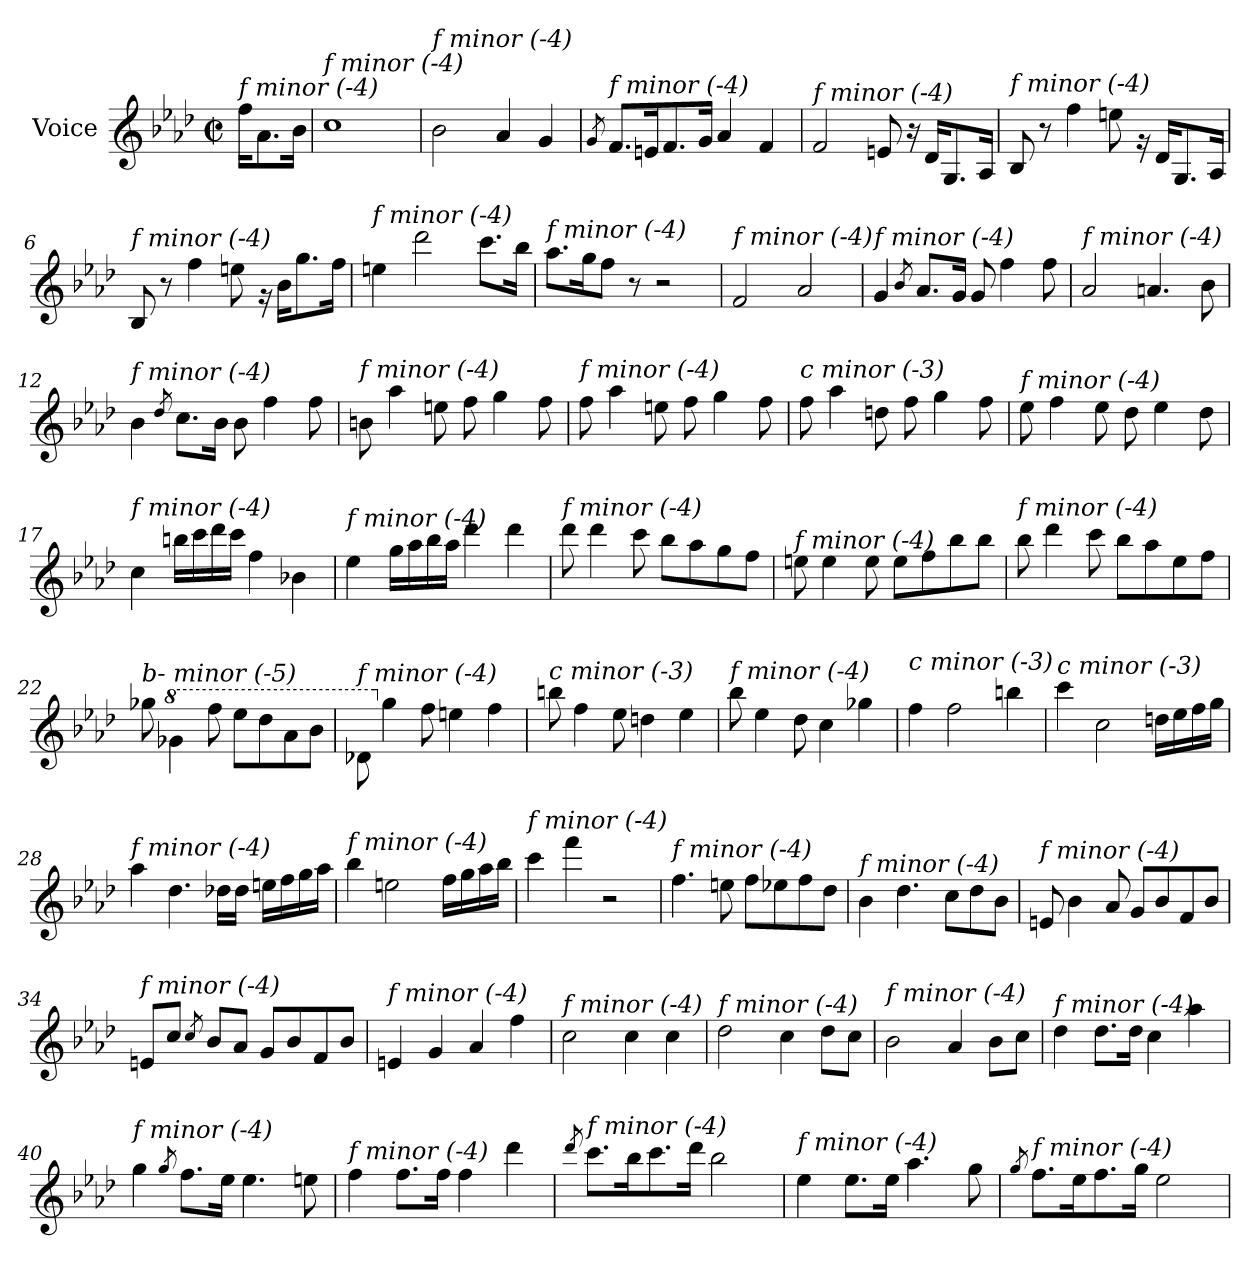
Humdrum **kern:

**kern
*part1
*staff1
*I"Voice
*I'V
*clefG2
*k[b-e-a-d-]
*M2/2
*met(c|)
=
!LO:TX:i:t=f minor (-4)
16ff\KL
8.a-\
16b-\Jk
=1
!LO:TX:i:t=f minor (-4)
1cc
=2
!LO:TX:i:t=f minor (-4)
2b-\
4a-/
4g/
=3
8qg/
!LO:TX:i:t=f minor (-4)
8.f/L
16en/K
8.f/
16g/Jk
4a-/
4f/
=4
!LO:TX:i:t=f minor (-4)
2f/
8en/
16r
16d-/KL
8.G/
16A-/Jk
!!LO:LB:g=z
=5
!LO:TX:i:t=f minor (-4)
8B-/
8r
4ff\
8een\
16rg
16d-/KL
8.G/
16A-/Jk
=6
!LO:TX:i:t=f minor (-4)
8B-/
8r
4ff\
8een\
16rg
16b-\KL
8.gg\
16ff\Jk
=7
!LO:TX:i:t=f minor (-4)
4een\
2ddd-\
8.ccc\L
16bb-\Jk
=8
!LO:TX:i:t=f minor (-4)
8.aa-\L
16gg\K
8ff\J
8r
2r
=9
!LO:TX:i:t=f minor (-4)
2f/
2a-/
!!LO:LB:g=z
=10
!LO:TX:i:t=f minor (-4)
4g/
8qb-/
8.a-/L
16g/Jk
8g/
4ff\
8ff\
=11
!LO:TX:i:t=f minor (-4)
2a-/
4.an/
8b-\
=12
!LO:TX:i:t=f minor (-4)
4b-\
8qdd-/
8.cc\L
16b-\Jk
8b-\
4ff\
8ff\
=13
!LO:TX:i:t=f minor (-4)
8bn\
4aa-\
8een\
8ff\
4gg\
8ff\
!!LO:LB:g=z
=14
!LO:TX:i:t=f minor (-4)
8ff\
4aa-\
8een\
8ff\
4gg\
8ff\
=15
!LO:TX:i:t=c minor (-3)
8ff\
4aa-\
8ddn\
8ff\
4gg\
8ff\
=16
!LO:TX:i:t=f minor (-4)
8ee-\
4ff\
8ee-\
8dd-\
4ee-\
8dd-\
=17
!LO:TX:i:t=f minor (-4)
4cc\
16bbn\LL
16ccc\
16ddd-\
16ccc\JJ
4ff\
4b-X\
!!LO:LB:g=z
=18
!LO:TX:i:t=f minor (-4)
4ee-\
16gg\LL
16aa-\
16bb-\
16aa-\JJ
4ddd-\
4ddd-\
=19
!LO:TX:i:t=f minor (-4)
8ddd-\
4ddd-\
8ccc\
8bb-\L
8aa-\
8gg\
8ff\J
=20
!LO:TX:i:t=f minor (-4)
8een\
4ee\
8ee\
8ee\L
8ff\
8bb-\
8bb-\J
=21
!LO:TX:i:t=f minor (-4)
8bb-\
4ddd-\
8ccc\
8bb-\L
8aa-\
8ee-\
8ff\J
!!LO:LB:g=z
=22
!LO:TX:i:t=b- minor (-5)
8gg-X\
*8va
4gg-X\
8fff\
8eee-\L
8ddd-\
8aa-\
8bb-\J
=23
!LO:TX:i:t=f minor (-4)
8dd-X\
*X8va
4gg\
8ff\
4een\
4ff\
=24
!LO:TX:i:t=c minor (-3)
8bbni\
4ff\
8ee-\
4ddn\
4ee-\
=25
!LO:TX:i:t=f minor (-4)
8bb-\
4ee-\
8dd-\
4cc\
4gg-X\
=26
!LO:TX:i:t=c minor (-3)
4ff\
2ff\
4bbn\
!!LO:LB:g=z
=27
!LO:TX:i:t=c minor (-3)
4ccc\
2cc\
16ddn\LL
16ee-\
16ff\
16gg\JJ
=28
!LO:TX:i:t=f minor (-4)
4aa-\
4.dd-\
16dd-Xi\LL
16dd-\JJ
16een\LL
16ff\
16gg\
16aa-\JJ
=29
!LO:TX:i:t=f minor (-4)
4bb-\
2een\
16ff\LL
16gg\
16aa-\
16bb-\JJ
=30
!LO:TX:i:t=f minor (-4)
4ccc\
4fff\
2r
!!LO:LB:g=z
=31
!LO:TX:i:t=f minor (-4)
4.ff\
8een\
8ff\L
8ee-X\
8ff\
8dd-\J
=32
!LO:TX:i:t=f minor (-4)
4b-\
4.dd-\
8cc\L
8dd-\
8b-\J
=33
!LO:TX:i:t=f minor (-4)
8en/
4b-\
8a-/
8g/L
8b-/
8f/
8b-/J
=34
!LO:TX:i:t=f minor (-4)
8en/L
8cc/J
8qcc/
8b-/L
8a-/J
8g/L
8b-/
8f/
8b-/J
=35
!LO:TX:i:t=f minor (-4)
4en/
4g/
4a-/
4ff\
!!LO:PB:g=z
=36
!LO:TX:i:t=f minor (-4)
2cc\
4cc\
4cc\
=37
!LO:TX:i:t=f minor (-4)
2dd-\
4cc\
8dd-\L
8cc\J
=38
!LO:TX:i:t=f minor (-4)
2b-\
4a-/
8b-\L
8cc\J
=39
!LO:TX:i:t=f minor (-4)
4dd-\
8.dd-\L
16dd-\Jk
4cc\
4aa-\
=40
!LO:TX:i:t=f minor (-4)
4gg\
8qgg/
8.ff\L
16ee-\Jk
4.ee-\
8een\
=41
!LO:TX:i:t=f minor (-4)
4ff\
8.ff\L
16ff\Jk
4ff\
4ddd-\
!!LO:LB:g=z
=42
8qddd-/
!LO:TX:i:t=f minor (-4)
8.ccc\L
16bb-\K
8.ccc\
16ddd-\Jk
2bb-\
=43
!LO:TX:i:t=f minor (-4)
4ee-\
8.ee-\L
16ee-\Jk
4.aa-\
8gg\
=44
8qgg/
!LO:TX:i:t=f minor (-4)
8.ff\L
16ee-\K
8.ff\
16gg\Jk
2ee-\
=
*-
